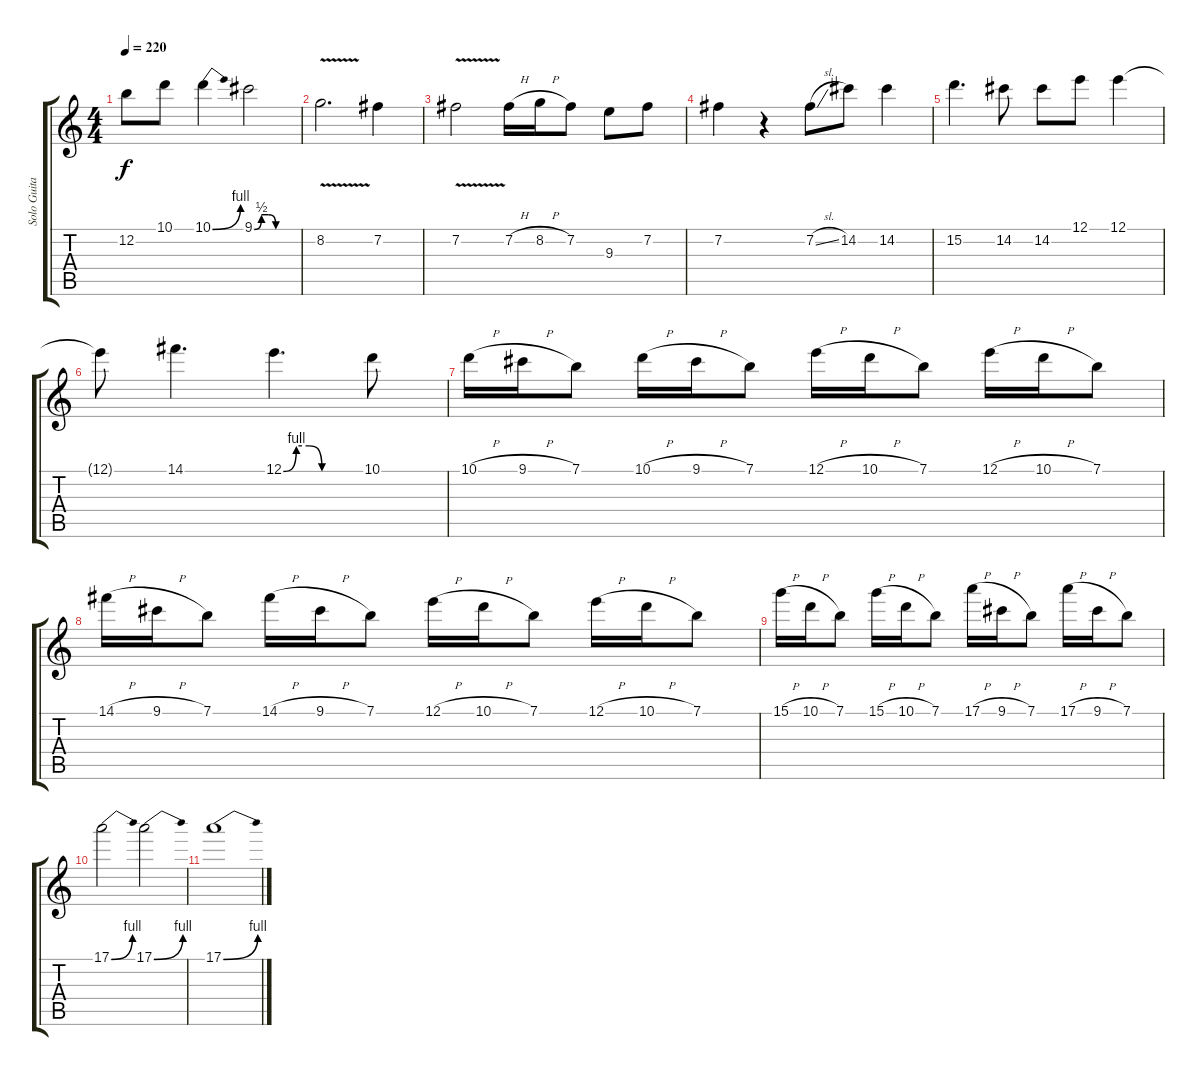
\track ("Solo Guitar (Sebastian Tuvi)" "Solo Guita") {instrument distortionguitar}
\staff {score tabs}
\tuning (E4 B3 G3 D3 A2 E2) {hide}
\ts (4 4)
\tempo 220
\clef g2
\ks c
12.2.8{dy f} 10.1.8 10.1{be (bend 0 0 60 4)}.4 9.1{be (custom 0 0 10 2 20 2 30 0 60 0)}.2 |
8.2{v}.2{d} 7.2.4 |
7.2{v}.2 7.2{h}.16 8.2{h}.16 7.2.8 9.3.8 7.2.8 |
7.2.4 r.4 7.2{sl}.8 14.2.8 14.2.4 |
15.2.4{d} 14.2.8 14.2.8 12.1.8 12.1.4 |
12.1{t}.8 14.1.4{d} 12.1{be (custom 0 0 10 4 20 4 30 0 60 0)}.4{d} 10.1.8 |
10.1{h}.16 9.1{h}.16 7.1.8 10.1{h}.16 9.1{h}.16 7.1.8 12.1{h}.16 10.1{h}.16 7.1.8 12.1{h}.16 10.1{h}.16 7.1.8 |
14.1{h}.16 9.1{h}.16 7.1.8 14.1{h}.16 9.1{h}.16 7.1.8 12.1{h}.16 10.1{h}.16 7.1.8 12.1{h}.16 10.1{h}.16 7.1.8 |
15.1{h}.16 10.1{h}.16 7.1.8 15.1{h}.16 10.1{h}.16 7.1.8 17.1{h}.16 9.1{h}.16 7.1.8 17.1{h}.16 9.1{h}.16 7.1.8 |
17.1{be (bend 0 0 60 4)}.2 17.1{be (bend 0 0 60 4)}.2 |
17.1{be (bend 0 0 60 4)}.1
